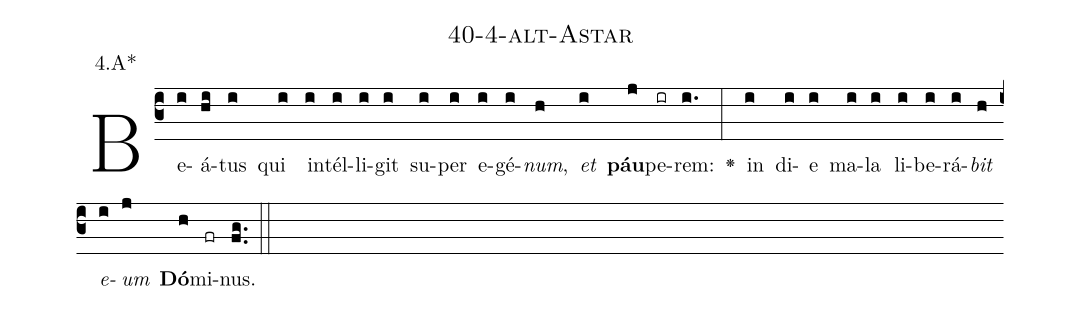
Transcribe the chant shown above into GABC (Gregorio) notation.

name: 40-4-alt-Astar;
annotation: 4.A*;
%%
(c3)Be(i)á(hi)tus(i) qui(i) in(i)tél(i)li(i)git(i) su(i)per(i) e(i)gé(i)<i>num</i>,(h) <i>et</i>(i) <b>páu</b>(j)pe(ir)rem:(i.) <v>\greheightstar</v>(:) in(i) di(i)e(i) ma(i)la(i) li(i)be(i)rá(i)<i>bit</i>(h) <i>e</i>(i)<i>um</i>(j) <b>Dó</b>(h)mi(fr)nus.(fg..) (::)


%E(i) u(h) o(i) u(j) a(h) e.(fg..) (::)
